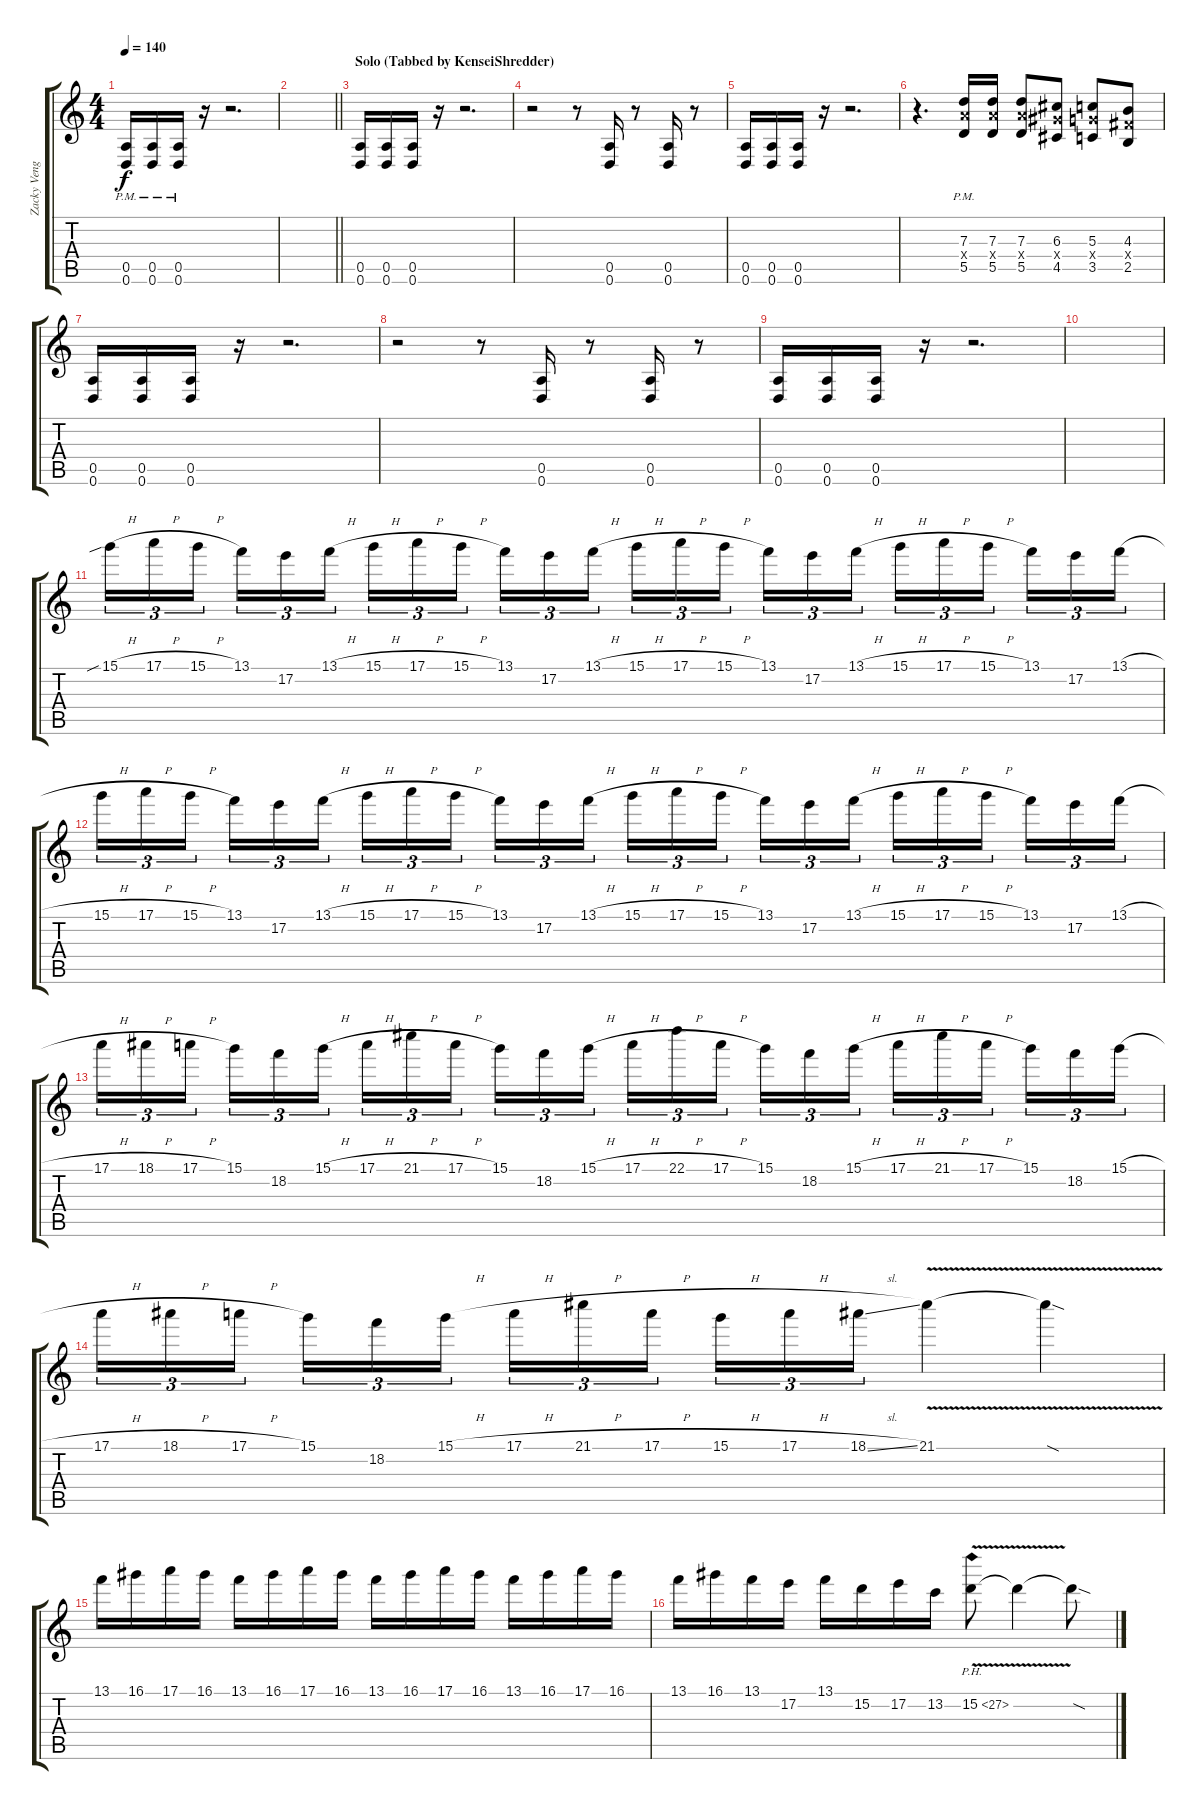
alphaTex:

\track ("Zacky Vengeance" "Zacky Veng") {instrument distortionguitar}
\staff {score tabs}
\tuning (E4 B3 G3 D3 A2 D2) {hide}
\ts (4 4)
\tempo 140
\clef g2
\ks c
(0.5{pm} 0.6{pm}).16{dy f} (0.5{pm} 0.6{pm}).16 (0.5{pm} 0.6{pm}).16 r.16 r.2{d} |
\barLineRight lightlight
|
\section ("" "Solo (Tabbed by KenseiShredder)")
(0.5 0.6).16{balance 8} (0.5 0.6).16 (0.5 0.6).16 r.16 r.2{d} |
r.2 r.8 (0.5 0.6).16 r.8 (0.5 0.6).16 r.8 |
(0.5 0.6).16 (0.5 0.6).16 (0.5 0.6).16 r.16 r.2{d} |
r.4{d} (7.3{pm} 7.4{pm x} 5.5{pm}).16 (7.3 7.4{x} 5.5).16 (7.3 7.4{x} 5.5).8 (6.3 6.4{x} 4.5).8 (5.3 5.4{x} 3.5).8 (4.3 4.4{x} 2.5).8 |
(0.5 0.6).16 (0.5 0.6).16 (0.5 0.6).16 r.16 r.2{d} |
r.2 r.8 (0.5 0.6).16 r.8 (0.5 0.6).16 r.8 |
(0.5 0.6).16 (0.5 0.6).16 (0.5 0.6).16 r.16 r.2{d} |
|
15.1{sib h}.16{tu (3 2) balance 16} 17.1{h}.16{tu (3 2)} 15.1{h}.16{tu (3 2) beam splitsecondary} 13.1.16{tu (3 2)} 17.2.16{tu (3 2)} 13.1{h}.16{tu (3 2)} 15.1{h}.16{tu (3 2)} 17.1{h}.16{tu (3 2)} 15.1{h}.16{tu (3 2) beam splitsecondary} 13.1.16{tu (3 2)} 17.2.16{tu (3 2)} 13.1{h}.16{tu (3 2)} 15.1{h}.16{tu (3 2)} 17.1{h}.16{tu (3 2)} 15.1{h}.16{tu (3 2) beam splitsecondary} 13.1.16{tu (3 2)} 17.2.16{tu (3 2)} 13.1{h}.16{tu (3 2)} 15.1{h}.16{tu (3 2)} 17.1{h}.16{tu (3 2)} 15.1{h}.16{tu (3 2) beam splitsecondary} 13.1.16{tu (3 2)} 17.2.16{tu (3 2)} 13.1{h}.16{tu (3 2)} |
15.1{h}.16{tu (3 2)} 17.1{h}.16{tu (3 2)} 15.1{h}.16{tu (3 2) beam splitsecondary} 13.1.16{tu (3 2)} 17.2.16{tu (3 2)} 13.1{h}.16{tu (3 2)} 15.1{h}.16{tu (3 2)} 17.1{h}.16{tu (3 2)} 15.1{h}.16{tu (3 2) beam splitsecondary} 13.1.16{tu (3 2)} 17.2.16{tu (3 2)} 13.1{h}.16{tu (3 2)} 15.1{h}.16{tu (3 2)} 17.1{h}.16{tu (3 2)} 15.1{h}.16{tu (3 2) beam splitsecondary} 13.1.16{tu (3 2)} 17.2.16{tu (3 2)} 13.1{h}.16{tu (3 2)} 15.1{h}.16{tu (3 2)} 17.1{h}.16{tu (3 2)} 15.1{h}.16{tu (3 2) beam splitsecondary} 13.1.16{tu (3 2)} 17.2.16{tu (3 2)} 13.1{h}.16{tu (3 2)} |
17.1{h}.16{tu (3 2)} 18.1{h}.16{tu (3 2)} 17.1{h}.16{tu (3 2) beam splitsecondary} 15.1.16{tu (3 2)} 18.2.16{tu (3 2)} 15.1{h}.16{tu (3 2)} 17.1{h}.16{tu (3 2)} 21.1{h}.16{tu (3 2)} 17.1{h}.16{tu (3 2) beam splitsecondary} 15.1.16{tu (3 2)} 18.2.16{tu (3 2)} 15.1{h}.16{tu (3 2)} 17.1{h}.16{tu (3 2)} 22.1{h}.16{tu (3 2)} 17.1{h}.16{tu (3 2) beam splitsecondary} 15.1.16{tu (3 2)} 18.2.16{tu (3 2)} 15.1{h}.16{tu (3 2)} 17.1{h}.16{tu (3 2)} 21.1{h}.16{tu (3 2)} 17.1{h}.16{tu (3 2) beam splitsecondary} 15.1.16{tu (3 2)} 18.2.16{tu (3 2)} 15.1{h}.16{tu (3 2)} |
17.1{h}.16{tu (3 2)} 18.1{h}.16{tu (3 2)} 17.1{h}.16{tu (3 2) beam splitsecondary} 15.1.16{tu (3 2)} 18.2.16{tu (3 2)} 15.1{h}.16{tu (3 2)} 17.1{h}.16{tu (3 2)} 21.1{h}.16{tu (3 2)} 17.1{h}.16{tu (3 2) beam splitsecondary} 15.1{h}.16{tu (3 2)} 17.1{h}.16{tu (3 2)} 18.1{sl}.16{tu (3 2)} 21.1{v}.4 21.1{sod t}.4 |
13.1.16 16.1.16 17.1.16 16.1.16 13.1.16 16.1.16 17.1.16 16.1.16 13.1.16 16.1.16 17.1.16 16.1.16 13.1.16 16.1.16 17.1.16 16.1.16 |
13.1.16 16.1.16 13.1.16 17.2.16 13.1.16 15.2.16 17.2.16 13.2.16 15.2{ph 12 v}.8 15.2{t}.4 15.2{sod t}.8
